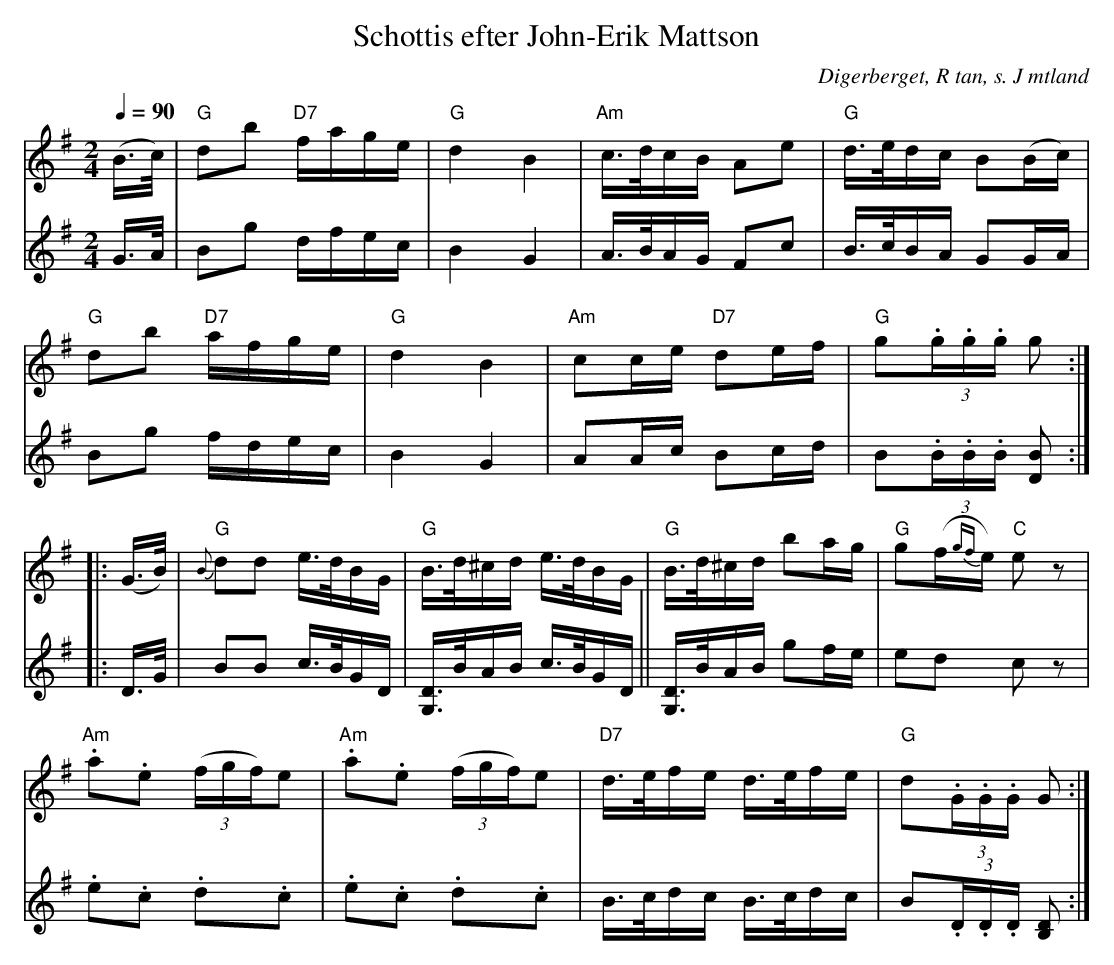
X:1
T:Schottis efter John-Erik Mattson
O:Digerberget, R tan, s. J mtland
M:2/4
L:1/16
Q:1/4=90
K:G
V:1
(B>c)|"G"d2b2 "D7"fage|"G"d4B4|"Am"c>dcB A2e2|"G"d>edc B2(Bc)|!
"G"d2b2 "D7"afge|"G"d4B4|"Am"c2ce "D7"d2ef|"G"g2(3.g.g.g g2::!
(G>B)|{B}"G"d2d2 e>dBG|"G"B>d^cd e>dBG|"G"B>d^cd b2ag|"G"g2(f{gf}e) "C"e2z2|!
"Am".a2.e2 (3(fgf)e2|"Am".a2.e2 (3(fgf)e2|"D7"d>efe d>efe|"G"d2(3.G.G.G G2:|]
V:2
G>A|B2g2 dfec|B4G4|A>BAG F2c2|B>cBA G2GA|!
B2g2 fdec|B4G4|A2Ac B2cd|B2(3.B.B.B [D2B2]::!
D>G|B2B2 c>BGD|[G,3/2D3/2]B/AB c>BGD||[G,3/2D3/2]B/AB g2fe|e2d2 c2z2|!
.e2.c2 .d2.c2|.e2.c2 .d2.c2|B>cdc B>cdc|B2(3.D.D.D [B,2D2]:|]
